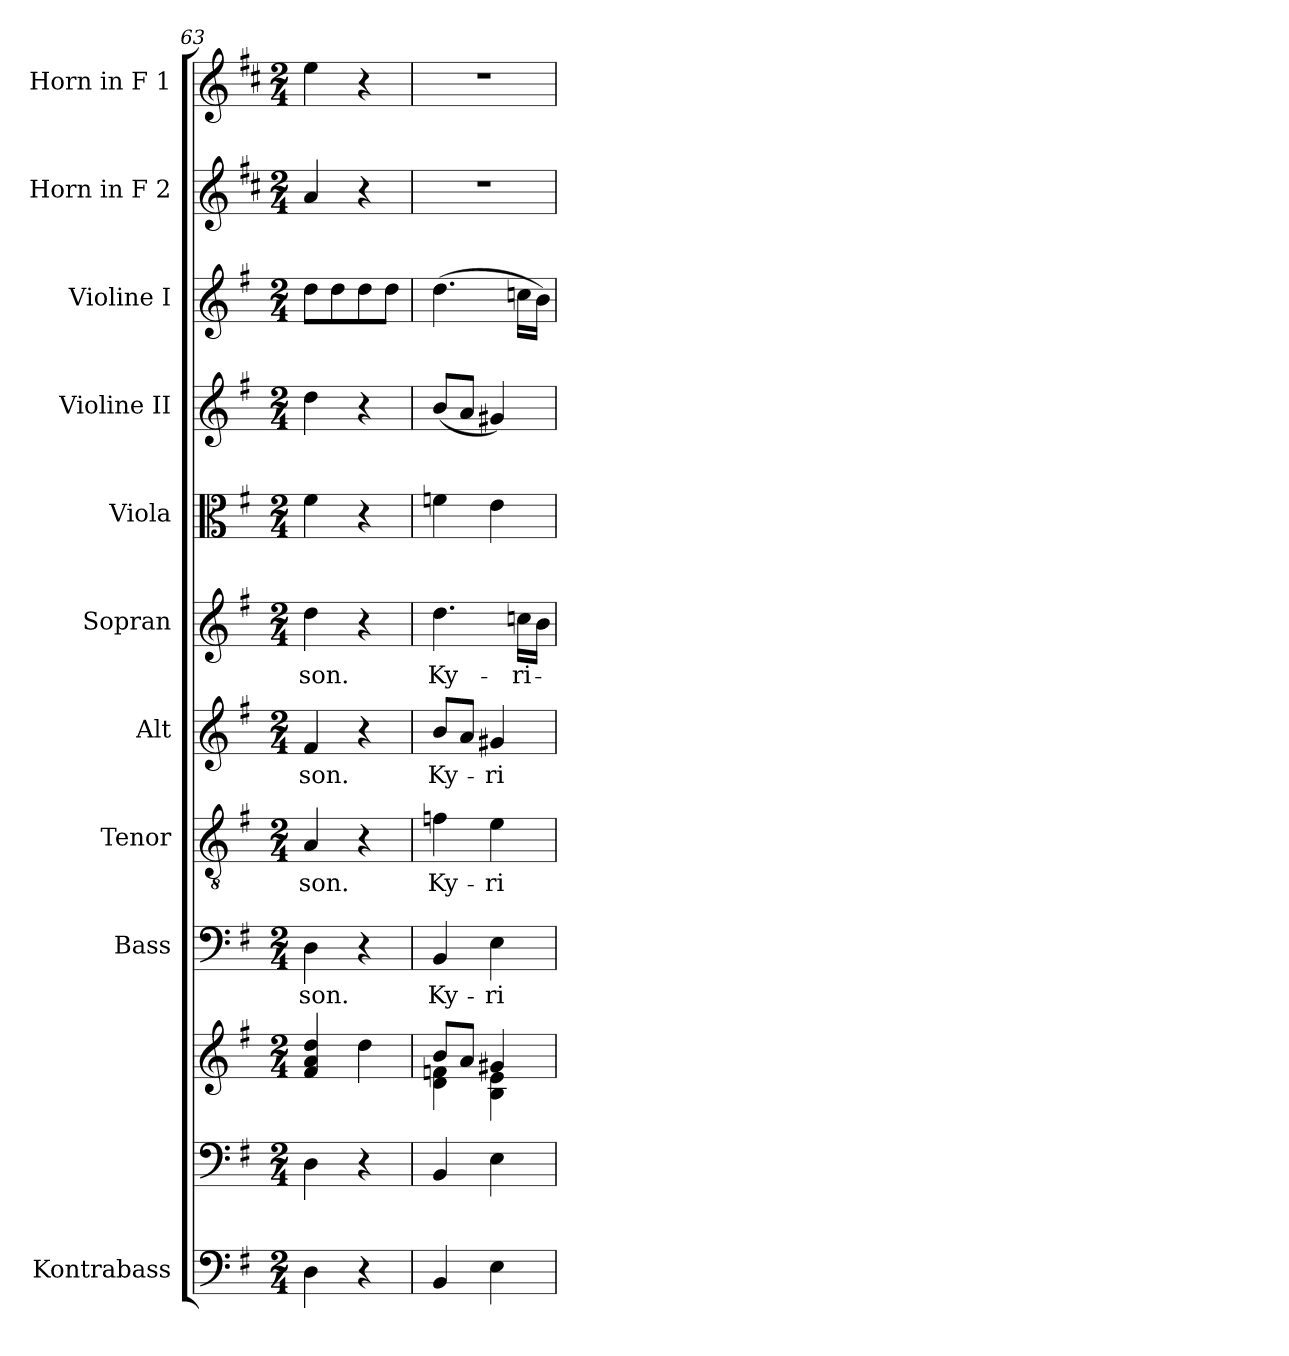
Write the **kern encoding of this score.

**kern	**kern	**kern	**kern	**text	**kern	**text	**kern	**text	**kern	**text	**kern	**kern	**kern	**kern	**kern
*part11	*part10	*part10	*part9	*part9	*part8	*part8	*part7	*part7	*part6	*part6	*part5	*part4	*part3	*part2	*part1
*staff12	*staff11	*staff10	*staff9	*staff9	*staff8	*staff8	*staff7	*staff7	*staff6	*staff6	*staff5	*staff4	*staff3	*staff2	*staff1
*I"Kontrabass	*	*	*I"Bass	*	*I"Tenor	*	*I"Alt	*	*I"Sopran	*	*I"Viola	*I"Violine II	*I"Violine I	*I"Horn in F 2	*I"Horn in F 1
*I'Kb.	*	*	*I'B.	*	*I'T.	*	*I'A.	*	*I'S.	*	*I'Vla.	*I'Vl. II	*I'Vl. I	*	*
*clefF4	*clefF4	*clefG2	*clefF4	*	*clefGv2	*	*clefG2	*	*clefG2	*	*clefC3	*clefG2	*clefG2	*clefG2	*clefG2
*ITrd7c12	*	*	*	*	*	*	*	*	*	*	*	*	*	*ITrd4c7	*ITrd4c7
*k[f#]	*k[f#]	*k[f#]	*k[f#]	*	*k[f#]	*	*k[f#]	*	*k[f#]	*	*k[f#]	*k[f#]	*k[f#]	*k[f#]	*k[f#]
*G:	*G:	*G:	*G:	*	*G:	*	*G:	*	*G:	*	*G:	*G:	*G:	*G:	*G:
*M2/4	*M2/4	*M2/4	*M2/4	*	*M2/4	*	*M2/4	*	*M2/4	*	*M2/4	*M2/4	*M2/4	*M2/4	*M2/4
=63	=63	=63	=63	=63	=63	=63	=63	=63	=63	=63	=63	=63	=63	=63	=63
!	!	!	!	!LO:LY:b	!	!LO:LY:b	!	!LO:LY:b	!	!LO:LY:b	!	!	!	!	!
4DD\	4D\	4f#/ 4a/ 4dd/	4D\	-son.	4A/	-son.	4f#/	-son.	4dd\	-son.	4f#\	4dd\	8dd\L	4d/	4a\
.	.	.	.	.	.	.	.	.	.	.	.	.	8dd\	.	.
4r	4r	4dd\	4r	.	4r	.	4r	.	4r	.	4r	4r	8dd\	4r	4r
.	.	.	.	.	.	.	.	.	.	.	.	.	8dd\J	.	.
=64	=64	=64	=64	=64	=64	=64	=64	=64	=64	=64	=64	=64	=64	=64	=64
*	*	*^	*	*	*	*	*	*	*	*	*	*	*	*	*
!	!	!	!	!	!LO:LY:b	!	!LO:LY:b	!	!LO:LY:b	!	!LO:LY:b	!	!	!	!	!
4BBB/	4BB/	8b/L	4d\ 4fn\	4BB/	Ky-	4fn\	Ky-	8b/L	Ky-	4.dd\	Ky-	4fn\	(<8b/L	(>4.dd\	2r	2r
.	.	8a/J	.	.	.	.	.	8a/J	.	.	.	.	8a/J	.	.	.
!	!	!	!	!	!LO:LY:b	!	!LO:LY:b	!	!LO:LY:b	!	!	!	!	!	!	!
4EE\	4E\	4g#X/	4B\ 4e\	4E\	-ri-	4e\	-ri-	4g#X/	-ri-	.	.	4e\	4g#X/)	.	.	.
!	!	!	!	!	!	!	!	!	!	!	!LO:LY:b	!	!	!	!	!
.	.	.	.	.	.	.	.	.	.	16ccn\LL	-ri-	.	.	16ccn\LL	.	.
.	.	.	.	.	.	.	.	.	.	16b\JJ	.	.	.	16b\JJ)	.	.
*	*	*v	*v	*	*	*	*	*	*	*	*	*	*	*	*	*
=	=	=	=	=	=	=	=	=	=	=	=	=	=	=	=
*-	*-	*-	*-	*-	*-	*-	*-	*-	*-	*-	*-	*-	*-	*-	*-
